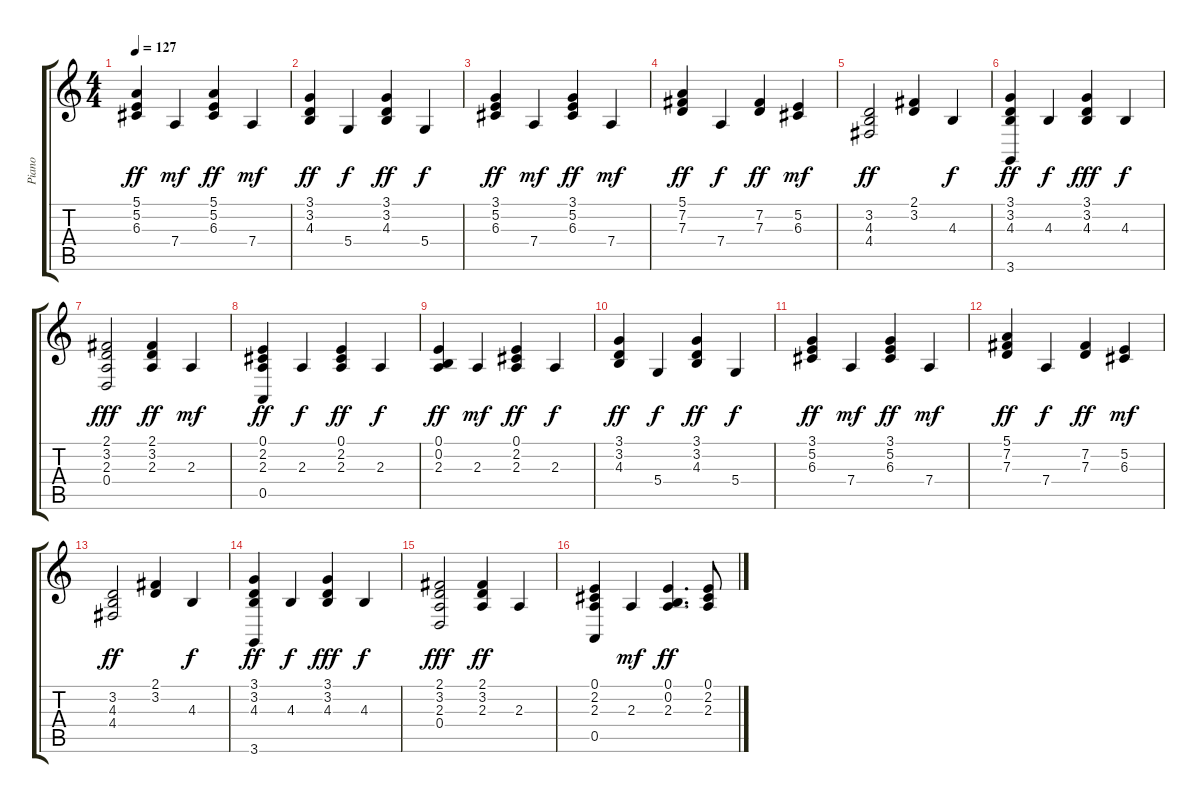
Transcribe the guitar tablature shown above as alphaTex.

\track ("Piano" "Piano") {instrument acousticgrandpiano}
\staff {score tabs}
\tuning (E4 B3 G3 D3 A2 E2) {hide}
\ts (4 4)
\tempo 127
\clef g2
\ks c
(5.1 5.2 6.3).4{dy ff} 7.4.4{dy mf} (5.1 5.2 6.3).4{dy ff} 7.4.4{dy mf} |
(3.1 3.2 4.3).4{dy ff} 5.4.4{dy f} (3.1 3.2 4.3).4{dy ff} 5.4.4{dy f} |
(3.1 5.2 6.3).4{dy ff} 7.4.4{dy mf} (3.1 5.2 6.3).4{dy ff} 7.4.4{dy mf} |
(5.1 7.2 7.3).4{dy ff} 7.4.4{dy f} (7.2 7.3).4{dy ff} (5.2 6.3).4{dy mf} |
(3.2 4.3 4.4).2{dy ff} (2.1 3.2).4 4.3.4{dy f} |
(3.1 3.2 4.3 3.6).4{dy ff} 4.3.4{dy f} (3.1 3.2 4.3).4{dy fff} 4.3.4{dy f} |
(2.1 3.2 2.3 0.4).2{dy fff} (2.1 3.2 2.3).4{dy ff} 2.3.4{dy mf} |
(0.1 2.2 2.3 0.5).4{dy ff} 2.3.4{dy f} (0.1 2.2 2.3).4{dy ff} 2.3.4{dy f} |
(0.1 0.2 2.3).4{dy ff} 2.3.4{dy mf} (0.1 2.2 2.3).4{dy ff} 2.3.4{dy f} |
(3.1 3.2 4.3).4{dy ff} 5.4.4{dy f} (3.1 3.2 4.3).4{dy ff} 5.4.4{dy f} |
(3.1 5.2 6.3).4{dy ff} 7.4.4{dy mf} (3.1 5.2 6.3).4{dy ff} 7.4.4{dy mf} |
(5.1 7.2 7.3).4{dy ff} 7.4.4{dy f} (7.2 7.3).4{dy ff} (5.2 6.3).4{dy mf} |
(3.2 4.3 4.4).2{dy ff} (2.1 3.2).4 4.3.4{dy f} |
(3.1 3.2 4.3 3.6).4{dy ff} 4.3.4{dy f} (3.1 3.2 4.3).4{dy fff} 4.3.4{dy f} |
(2.1 3.2 2.3 0.4).2{dy fff} (2.1 3.2 2.3).4{dy ff} 2.3.4 |
(0.1 2.2 2.3 0.5).4 2.3.4{dy mf} (0.1 0.2 2.3).4{d dy ff} (0.1 2.2 2.3).8
